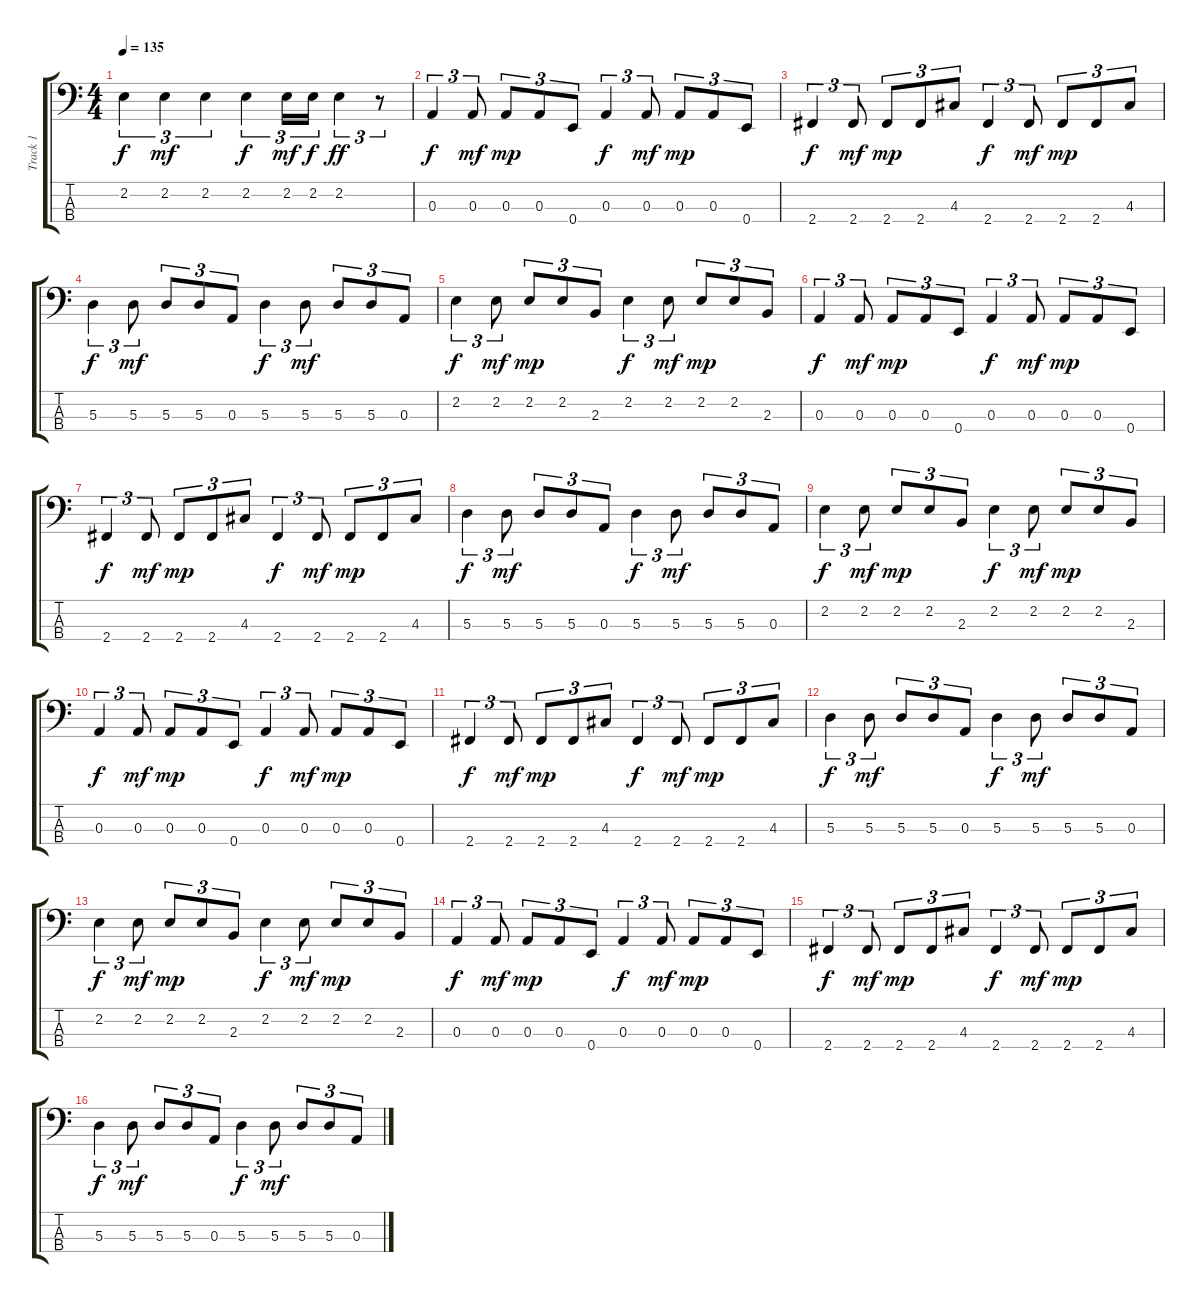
\track ("Track 1" "Track 1") {instrument electricbasspick}
\staff {score tabs}
\tuning (G2 D2 A1 E1) {hide}
\ts (4 4)
\tempo 135
\clef f4
\ks c
2.2.4{tu (3 2) dy f} 2.2.4{tu (3 2) dy mf} 2.2.4{tu (3 2)} 2.2.4{tu (3 2) dy f} 2.2.16{tu (3 2) dy mf} 2.2.16{tu (3 2) dy f} 2.2.4{tu (3 2) dy ff} r.8{tu (3 2)} |
0.3.4{tu (3 2) dy f} 0.3.8{tu (3 2) dy mf} 0.3.8{tu (3 2) dy mp} 0.3.8{tu (3 2)} 0.4.8{tu (3 2)} 0.3.4{tu (3 2) dy f} 0.3.8{tu (3 2) dy mf} 0.3.8{tu (3 2) dy mp} 0.3.8{tu (3 2)} 0.4.8{tu (3 2)} |
2.4.4{tu (3 2) dy f} 2.4.8{tu (3 2) dy mf} 2.4.8{tu (3 2) dy mp} 2.4.8{tu (3 2)} 4.3.8{tu (3 2)} 2.4.4{tu (3 2) dy f} 2.4.8{tu (3 2) dy mf} 2.4.8{tu (3 2) dy mp} 2.4.8{tu (3 2)} 4.3.8{tu (3 2)} |
5.3.4{tu (3 2) dy f} 5.3.8{tu (3 2) dy mf} 5.3.8{tu (3 2)} 5.3.8{tu (3 2)} 0.3.8{tu (3 2)} 5.3.4{tu (3 2) dy f} 5.3.8{tu (3 2) dy mf} 5.3.8{tu (3 2)} 5.3.8{tu (3 2)} 0.3.8{tu (3 2)} |
2.2.4{tu (3 2) dy f} 2.2.8{tu (3 2) dy mf} 2.2.8{tu (3 2) dy mp} 2.2.8{tu (3 2)} 2.3.8{tu (3 2)} 2.2.4{tu (3 2) dy f} 2.2.8{tu (3 2) dy mf} 2.2.8{tu (3 2) dy mp} 2.2.8{tu (3 2)} 2.3.8{tu (3 2)} |
0.3.4{tu (3 2) dy f} 0.3.8{tu (3 2) dy mf} 0.3.8{tu (3 2) dy mp} 0.3.8{tu (3 2)} 0.4.8{tu (3 2)} 0.3.4{tu (3 2) dy f} 0.3.8{tu (3 2) dy mf} 0.3.8{tu (3 2) dy mp} 0.3.8{tu (3 2)} 0.4.8{tu (3 2)} |
2.4.4{tu (3 2) dy f} 2.4.8{tu (3 2) dy mf} 2.4.8{tu (3 2) dy mp} 2.4.8{tu (3 2)} 4.3.8{tu (3 2)} 2.4.4{tu (3 2) dy f} 2.4.8{tu (3 2) dy mf} 2.4.8{tu (3 2) dy mp} 2.4.8{tu (3 2)} 4.3.8{tu (3 2)} |
5.3.4{tu (3 2) dy f} 5.3.8{tu (3 2) dy mf} 5.3.8{tu (3 2)} 5.3.8{tu (3 2)} 0.3.8{tu (3 2)} 5.3.4{tu (3 2) dy f} 5.3.8{tu (3 2) dy mf} 5.3.8{tu (3 2)} 5.3.8{tu (3 2)} 0.3.8{tu (3 2)} |
2.2.4{tu (3 2) dy f} 2.2.8{tu (3 2) dy mf} 2.2.8{tu (3 2) dy mp} 2.2.8{tu (3 2)} 2.3.8{tu (3 2)} 2.2.4{tu (3 2) dy f} 2.2.8{tu (3 2) dy mf} 2.2.8{tu (3 2) dy mp} 2.2.8{tu (3 2)} 2.3.8{tu (3 2)} |
0.3.4{tu (3 2) dy f} 0.3.8{tu (3 2) dy mf} 0.3.8{tu (3 2) dy mp} 0.3.8{tu (3 2)} 0.4.8{tu (3 2)} 0.3.4{tu (3 2) dy f} 0.3.8{tu (3 2) dy mf} 0.3.8{tu (3 2) dy mp} 0.3.8{tu (3 2)} 0.4.8{tu (3 2)} |
2.4.4{tu (3 2) dy f} 2.4.8{tu (3 2) dy mf} 2.4.8{tu (3 2) dy mp} 2.4.8{tu (3 2)} 4.3.8{tu (3 2)} 2.4.4{tu (3 2) dy f} 2.4.8{tu (3 2) dy mf} 2.4.8{tu (3 2) dy mp} 2.4.8{tu (3 2)} 4.3.8{tu (3 2)} |
5.3.4{tu (3 2) dy f} 5.3.8{tu (3 2) dy mf} 5.3.8{tu (3 2)} 5.3.8{tu (3 2)} 0.3.8{tu (3 2)} 5.3.4{tu (3 2) dy f} 5.3.8{tu (3 2) dy mf} 5.3.8{tu (3 2)} 5.3.8{tu (3 2)} 0.3.8{tu (3 2)} |
2.2.4{tu (3 2) dy f} 2.2.8{tu (3 2) dy mf} 2.2.8{tu (3 2) dy mp} 2.2.8{tu (3 2)} 2.3.8{tu (3 2)} 2.2.4{tu (3 2) dy f} 2.2.8{tu (3 2) dy mf} 2.2.8{tu (3 2) dy mp} 2.2.8{tu (3 2)} 2.3.8{tu (3 2)} |
0.3.4{tu (3 2) dy f} 0.3.8{tu (3 2) dy mf} 0.3.8{tu (3 2) dy mp} 0.3.8{tu (3 2)} 0.4.8{tu (3 2)} 0.3.4{tu (3 2) dy f} 0.3.8{tu (3 2) dy mf} 0.3.8{tu (3 2) dy mp} 0.3.8{tu (3 2)} 0.4.8{tu (3 2)} |
2.4.4{tu (3 2) dy f} 2.4.8{tu (3 2) dy mf} 2.4.8{tu (3 2) dy mp} 2.4.8{tu (3 2)} 4.3.8{tu (3 2)} 2.4.4{tu (3 2) dy f} 2.4.8{tu (3 2) dy mf} 2.4.8{tu (3 2) dy mp} 2.4.8{tu (3 2)} 4.3.8{tu (3 2)} |
5.3.4{tu (3 2) dy f} 5.3.8{tu (3 2) dy mf} 5.3.8{tu (3 2)} 5.3.8{tu (3 2)} 0.3.8{tu (3 2)} 5.3.4{tu (3 2) dy f} 5.3.8{tu (3 2) dy mf} 5.3.8{tu (3 2)} 5.3.8{tu (3 2)} 0.3.8{tu (3 2)}
